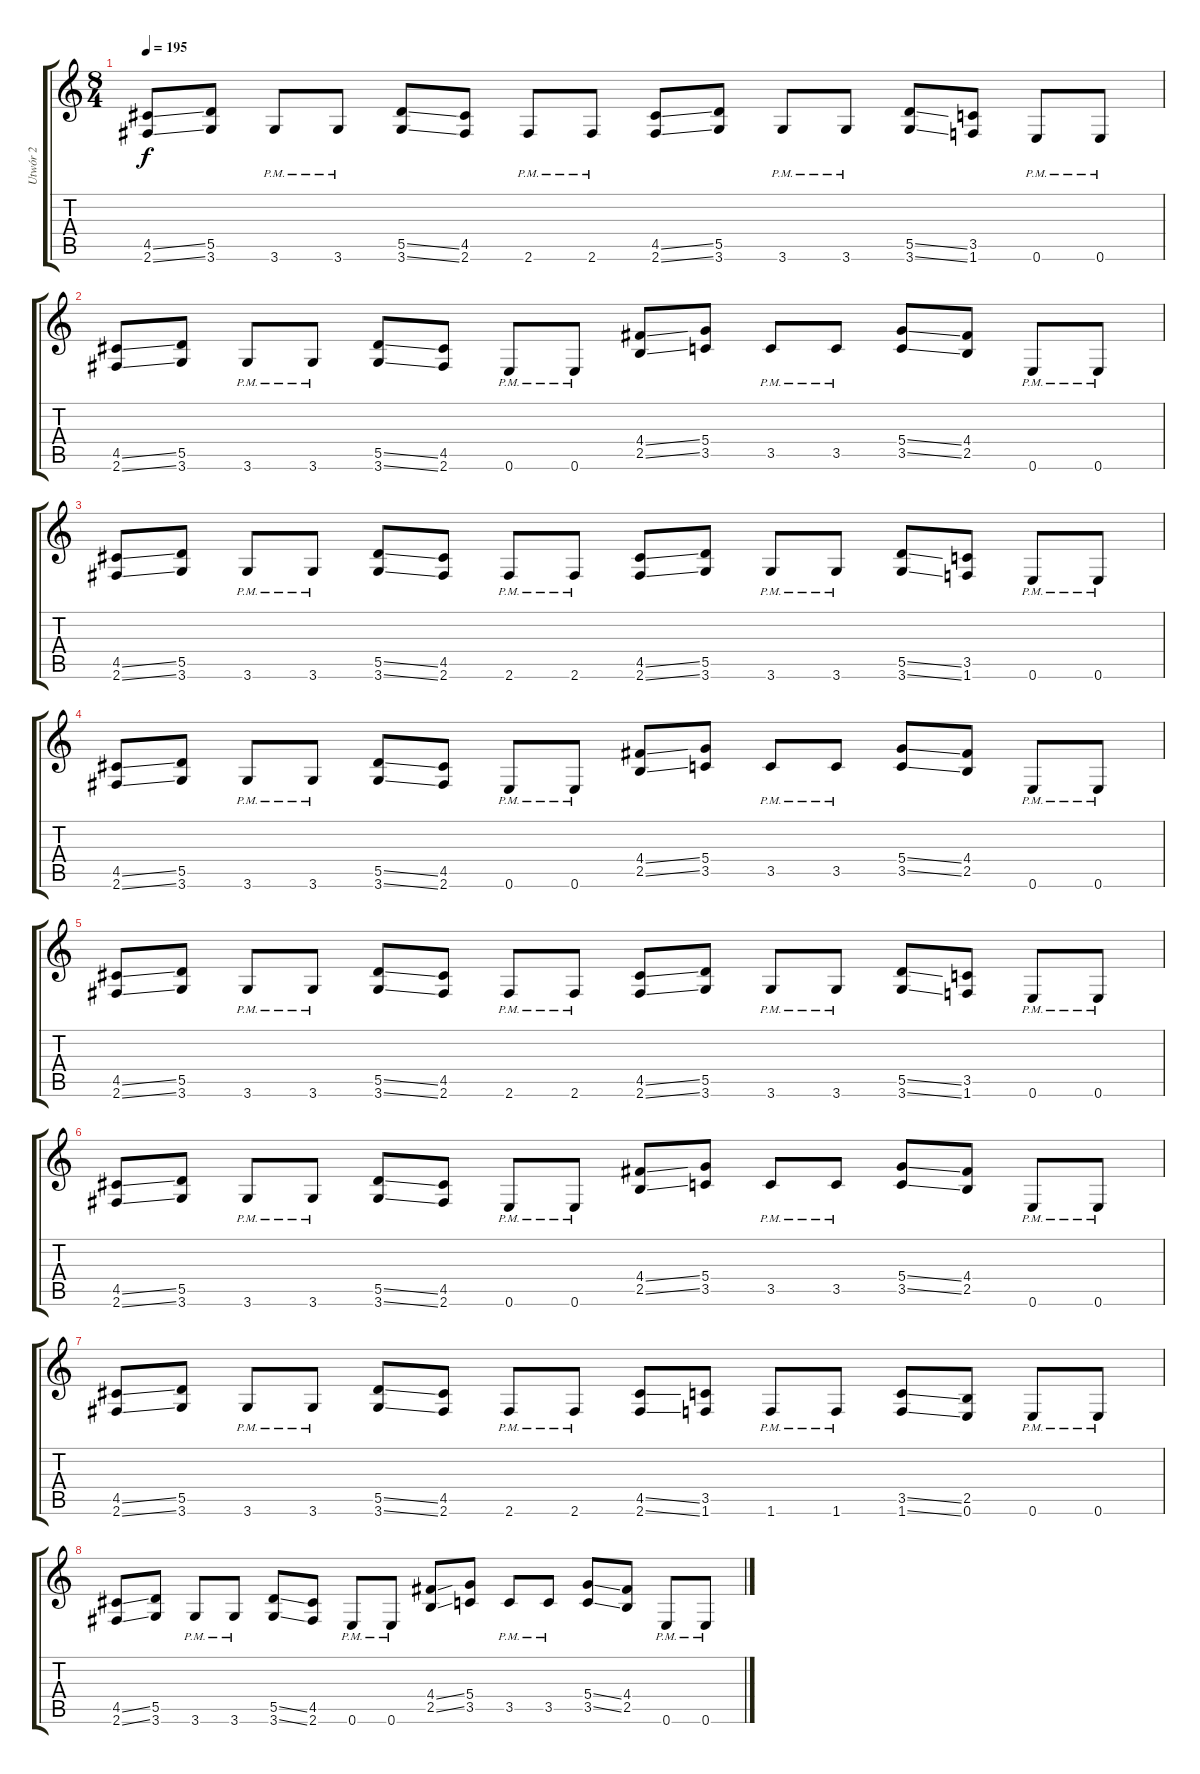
\track ("Utwór 2" "Utwór 2") {instrument distortionguitar}
\staff {score tabs}
\tuning (E4 B3 G3 D3 A2 E2) {hide}
\ts (8 4)
\tempo 195
\clef g2
\ks c
(4.5{ss} 2.6{ss}).8{dy f} (5.5 3.6).8 3.6{pm}.8 3.6{pm}.8 (5.5{ss} 3.6{ss}).8 (4.5 2.6).8 2.6{pm}.8 2.6{pm}.8 (4.5{ss} 2.6{ss}).8 (5.5 3.6).8 3.6{pm}.8 3.6{pm}.8 (5.5{ss} 3.6{ss}).8 (3.5 1.6).8 0.6{pm}.8 0.6{pm}.8 |
(4.5{ss} 2.6{ss}).8 (5.5 3.6).8 3.6{pm}.8 3.6{pm}.8 (5.5{ss} 3.6{ss}).8 (4.5 2.6).8 0.6{pm}.8 0.6{pm}.8 (4.4{ss} 2.5{ss}).8 (5.4 3.5).8 3.5{pm}.8 3.5{pm}.8 (5.4{ss} 3.5{ss}).8 (4.4 2.5).8 0.6{pm}.8 0.6{pm}.8 |
(4.5{ss} 2.6{ss}).8 (5.5 3.6).8 3.6{pm}.8 3.6{pm}.8 (5.5{ss} 3.6{ss}).8 (4.5 2.6).8 2.6{pm}.8 2.6{pm}.8 (4.5{ss} 2.6{ss}).8 (5.5 3.6).8 3.6{pm}.8 3.6{pm}.8 (5.5{ss} 3.6{ss}).8 (3.5 1.6).8 0.6{pm}.8 0.6{pm}.8 |
(4.5{ss} 2.6{ss}).8 (5.5 3.6).8 3.6{pm}.8 3.6{pm}.8 (5.5{ss} 3.6{ss}).8 (4.5 2.6).8 0.6{pm}.8 0.6{pm}.8 (4.4{ss} 2.5{ss}).8 (5.4 3.5).8 3.5{pm}.8 3.5{pm}.8 (5.4{ss} 3.5{ss}).8 (4.4 2.5).8 0.6{pm}.8 0.6{pm}.8 |
(4.5{ss} 2.6{ss}).8 (5.5 3.6).8 3.6{pm}.8 3.6{pm}.8 (5.5{ss} 3.6{ss}).8 (4.5 2.6).8 2.6{pm}.8 2.6{pm}.8 (4.5{ss} 2.6{ss}).8 (5.5 3.6).8 3.6{pm}.8 3.6{pm}.8 (5.5{ss} 3.6{ss}).8 (3.5 1.6).8 0.6{pm}.8 0.6{pm}.8 |
(4.5{ss} 2.6{ss}).8 (5.5 3.6).8 3.6{pm}.8 3.6{pm}.8 (5.5{ss} 3.6{ss}).8 (4.5 2.6).8 0.6{pm}.8 0.6{pm}.8 (4.4{ss} 2.5{ss}).8 (5.4 3.5).8 3.5{pm}.8 3.5{pm}.8 (5.4{ss} 3.5{ss}).8 (4.4 2.5).8 0.6{pm}.8 0.6{pm}.8 |
(4.5{ss} 2.6{ss}).8 (5.5 3.6).8 3.6{pm}.8 3.6{pm}.8 (5.5{ss} 3.6{ss}).8 (4.5 2.6).8 2.6{pm}.8 2.6{pm}.8 (4.5{ss} 2.6{ss}).8 (3.5 1.6).8 1.6{pm}.8 1.6{pm}.8 (3.5{ss} 1.6{ss}).8 (2.5 0.6).8 0.6{pm}.8 0.6{pm}.8 |
(4.5{ss} 2.6{ss}).8 (5.5 3.6).8 3.6{pm}.8 3.6{pm}.8 (5.5{ss} 3.6{ss}).8 (4.5 2.6).8 0.6{pm}.8 0.6{pm}.8 (4.4{ss} 2.5{ss}).8 (5.4 3.5).8 3.5{pm}.8 3.5{pm}.8 (5.4{ss} 3.5{ss}).8 (4.4 2.5).8 0.6{pm}.8 0.6{pm}.8
